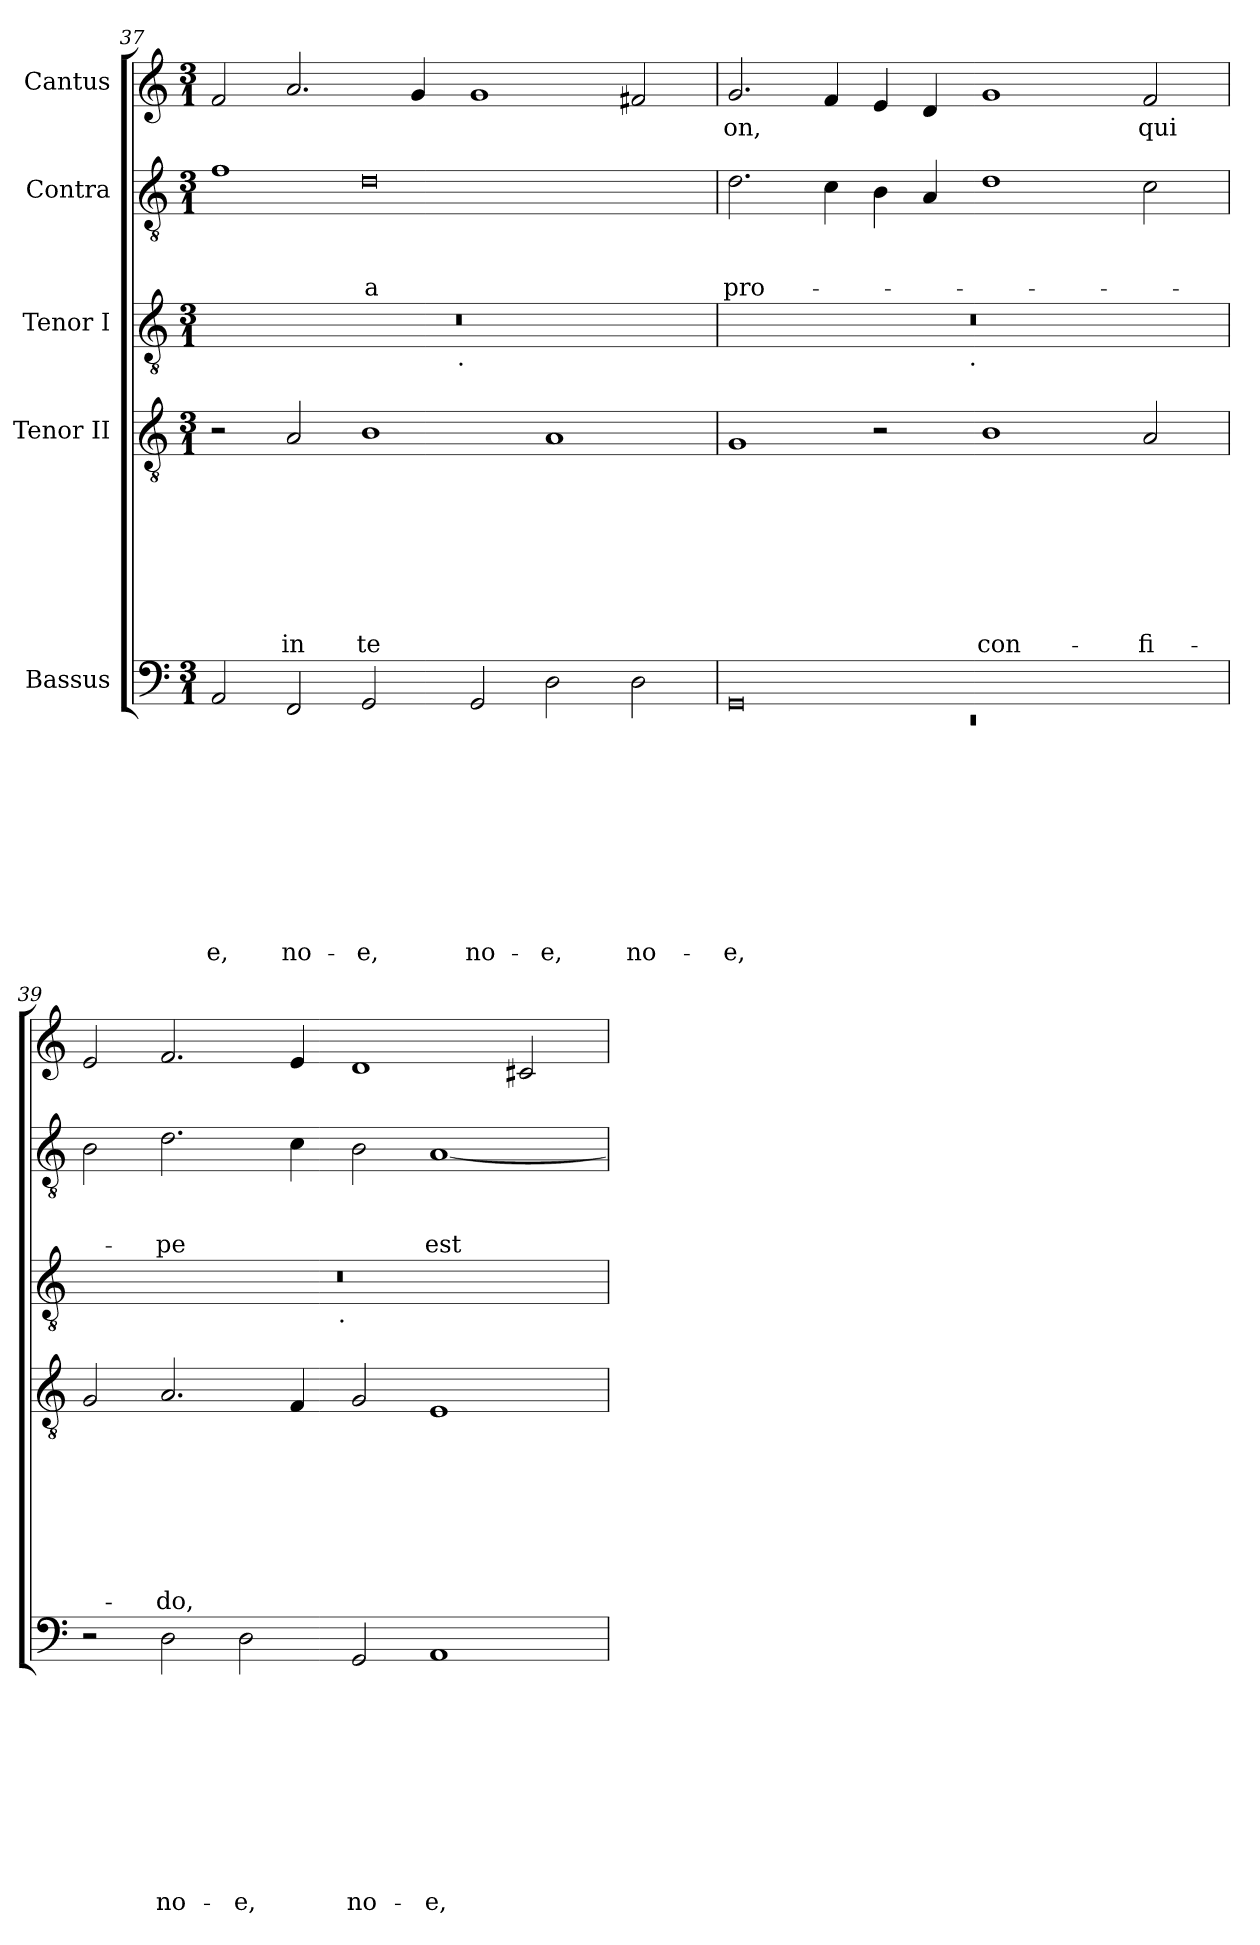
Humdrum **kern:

**kern	**text	**text	**text	**text	**text	**text	**text	**text	**text	**text	**kern	**text	**text	**text	**text	**text	**text	**text	**text	**kern	**kern	**text	**text	**text	**kern	**text
*part5	*part5	*part5	*part5	*part5	*part5	*part5	*part5	*part5	*part5	*part5	*part4	*part4	*part4	*part4	*part4	*part4	*part4	*part4	*part4	*part3	*part2	*part2	*part2	*part2	*part1	*part1
*staff5	*staff5	*staff5	*staff5	*staff5	*staff5	*staff5	*staff5	*staff5	*staff5	*staff5	*staff4	*staff4	*staff4	*staff4	*staff4	*staff4	*staff4	*staff4	*staff4	*staff3	*staff2	*staff2	*staff2	*staff2	*staff1	*staff1
*I"Bassus	*	*	*	*	*	*	*	*	*	*	*I"Tenor II	*	*	*	*	*	*	*	*	*I"Tenor I	*I"Contra	*	*	*	*I"Cantus	*
*clefF4	*	*	*	*	*	*	*	*	*	*	*clefGv2	*	*	*	*	*	*	*	*	*clefGv2	*clefGv2	*	*	*	*clefG2	*
*k[]	*	*	*	*	*	*	*	*	*	*	*k[]	*	*	*	*	*	*	*	*	*k[]	*k[]	*	*	*	*k[]	*
*C:	*	*	*	*	*	*	*	*	*	*	*C:	*	*	*	*	*	*	*	*	*C:	*C:	*	*	*	*C:	*
*M3/1	*	*	*	*	*	*	*	*	*	*	*M3/1	*	*	*	*	*	*	*	*	*M3/1	*M3/1	*	*	*	*M3/1	*
=37	=37	=37	=37	=37	=37	=37	=37	=37	=37	=37	=37	=37	=37	=37	=37	=37	=37	=37	=37	=37	=37	=37	=37	=37	=37	=37
!	!	!	!	!	!	!	!	!	!	!LO:LY:b	!	!	!	!	!	!	!	!	!	!	!	!	!	!	!	!
*	*	*	*	*	*	*	*	*	*	*	*	*	*	*	*	*	*	*	*	*^	*	*	*	*	*	*
2AA/	.	.	.	.	.	.	.	.	.	-e,	2r	.	.	.	.	.	.	.	.	0.r	1ryy	1f	.	.	.	2f/	.
!	!	!	!	!	!	!	!	!	!	!LO:LY:b	!	!	!	!	!	!	!	!	!LO:LY:b	!	!	!	!	!	!	!	!
2FF/	.	.	.	.	.	.	.	.	.	no-	2A/	.	.	.	.	.	.	.	in	.	.	.	.	.	.	2.a/	.
!	!	!	!	!	!	!	!	!	!	!LO:LY:b	!	!	!	!	!	!	!	!	!LO:LY:b	!	!	!	!	!	!LO:LY:b	!	!
2GG/	.	.	.	.	.	.	.	.	.	-e,	1B	.	.	.	.	.	.	.	te	.	4...ryy	0d	.	.	-a	.	.
.	.	.	.	.	.	.	.	.	.	.	.	.	.	.	.	.	.	.	.	.	.	.	.	.	.	4g/	.
!	!	!	!	!	!	!	!	!	!	!	!	!	!	!	!	!	!	!	!	!	!LO:TX:b:t=.	!	!	!	!	!	!
.	.	.	.	.	.	.	.	.	.	.	.	.	.	.	.	.	.	.	.	.	1ryy	.	.	.	.	.	.
!	!	!	!	!	!	!	!	!	!	!LO:LY:b	!	!	!	!	!	!	!	!	!	!	!	!	!	!	!	!	!
2GG/	.	.	.	.	.	.	.	.	.	no-	.	.	.	.	.	.	.	.	.	.	.	.	.	.	.	1g	.
!	!	!	!	!	!	!	!	!	!	!LO:LY:b	!	!	!	!	!	!	!	!	!	!	!	!	!	!	!	!	!
2D\	.	.	.	.	.	.	.	.	.	-e,	1A	.	.	.	.	.	.	.	.	.	.	.	.	.	.	.	.
.	.	.	.	.	.	.	.	.	.	.	.	.	.	.	.	.	.	.	.	.	2ryy	.	.	.	.	.	.
!	!	!	!	!	!	!	!	!	!	!LO:LY:b	!	!	!	!	!	!	!	!	!	!	!	!	!	!	!	!	!
2D\	.	.	.	.	.	.	.	.	.	no-	.	.	.	.	.	.	.	.	.	.	.	.	.	.	.	2f#/	.
.	.	.	.	.	.	.	.	.	.	.	.	.	.	.	.	.	.	.	.	.	32ryy	.	.	.	.	.	.
=38	=38	=38	=38	=38	=38	=38	=38	=38	=38	=38	=38	=38	=38	=38	=38	=38	=38	=38	=38	=38	=38	=38	=38	=38	=38	=38	=38
*^	*	*	*	*	*	*	*	*	*	*	*	*	*	*	*	*	*	*	*	*	*	*	*	*	*	*	*
!	!LO:N:vis=1	!	!	!	!	!	!	!	!	!	!LO:LY:b	!	!	!	!	!	!	!	!	!	!	!	!	!	!	!LO:LY:b	!	!LO:LY:b
0GG	0.rEE	.	.	.	.	.	.	.	.	.	-e,	1G	.	.	.	.	.	.	.	.	0.r	1ryy	2.d\	.	.	pro-	2.g/	on,
.	.	.	.	.	.	.	.	.	.	.	.	.	.	.	.	.	.	.	.	.	.	.	4c\	.	.	.	4f/	.
.	.	.	.	.	.	.	.	.	.	.	.	2r	.	.	.	.	.	.	.	.	.	4...ryy	4B\	.	.	.	4e/	.
.	.	.	.	.	.	.	.	.	.	.	.	.	.	.	.	.	.	.	.	.	.	.	4A/	.	.	.	4d/	.
!	!	!	!	!	!	!	!	!	!	!	!	!	!	!	!	!	!	!	!	!	!	!LO:TX:b:t=.	!	!	!	!	!	!
.	.	.	.	.	.	.	.	.	.	.	.	.	.	.	.	.	.	.	.	.	.	1ryy	.	.	.	.	.	.
!	!	!	!	!	!	!	!	!	!	!	!	!	!	!	!	!	!	!	!	!LO:LY:b	!	!	!	!	!	!	!	!
.	.	.	.	.	.	.	.	.	.	.	.	1B	.	.	.	.	.	.	.	con-	.	.	1d	.	.	.	1g	.
1ryy	.	.	.	.	.	.	.	.	.	.	.	.	.	.	.	.	.	.	.	.	.	.	.	.	.	.	.	.
.	.	.	.	.	.	.	.	.	.	.	.	.	.	.	.	.	.	.	.	.	.	2ryy	.	.	.	.	.	.
!	!	!	!	!	!	!	!	!	!	!	!	!	!	!	!	!	!	!	!	!LO:LY:b	!	!	!	!	!	!	!	!LO:LY:b
.	.	.	.	.	.	.	.	.	.	.	.	2A/	.	.	.	.	.	.	.	-fi-	.	.	2c\	.	.	.	2f/	qui
.	.	.	.	.	.	.	.	.	.	.	.	.	.	.	.	.	.	.	.	.	.	32ryy	.	.	.	.	.	.
*v	*v	*	*	*	*	*	*	*	*	*	*	*	*	*	*	*	*	*	*	*	*	*	*	*	*	*	*	*
=39	=39	=39	=39	=39	=39	=39	=39	=39	=39	=39	=39	=39	=39	=39	=39	=39	=39	=39	=39	=39	=39	=39	=39	=39	=39	=39	=39
2r	.	.	.	.	.	.	.	.	.	.	2G/	.	.	.	.	.	.	.	.	0.r	1ryy	2B\	.	.	.	2e/	.
!	!	!	!	!	!	!	!	!	!	!LO:LY:b	!	!	!	!	!	!	!	!	!LO:LY:b	!	!	!	!	!	!LO:LY:b	!	!
2D\	.	.	.	.	.	.	.	.	.	no-	2.A/	.	.	.	.	.	.	.	-do,	.	.	2.d\	.	.	-pe	2.f/	.
!	!	!	!	!	!	!	!	!	!	!LO:LY:b	!	!	!	!	!	!	!	!	!	!	!	!	!	!	!	!	!
2D\	.	.	.	.	.	.	.	.	.	-e,	.	.	.	.	.	.	.	.	.	.	4...ryy	.	.	.	.	.	.
.	.	.	.	.	.	.	.	.	.	.	4F/	.	.	.	.	.	.	.	.	.	.	4c\	.	.	.	4e/	.
!	!	!	!	!	!	!	!	!	!	!	!	!	!	!	!	!	!	!	!	!	!LO:TX:b:t=.	!	!	!	!	!	!
.	.	.	.	.	.	.	.	.	.	.	.	.	.	.	.	.	.	.	.	.	1ryy	.	.	.	.	.	.
!	!	!	!	!	!	!	!	!	!	!LO:LY:b	!	!	!	!	!	!	!	!	!	!	!	!	!	!	!	!	!
2GG/	.	.	.	.	.	.	.	.	.	no-	2G/	.	.	.	.	.	.	.	.	.	.	2B\	.	.	.	1d	.
!	!	!	!	!	!	!	!	!	!	!LO:LY:b	!	!	!	!	!	!	!	!	!	!	!	!	!	!	!LO:LY:b	!	!
1AA	.	.	.	.	.	.	.	.	.	-e,	1E	.	.	.	.	.	.	.	.	.	.	[<1A	.	.	est	.	.
.	.	.	.	.	.	.	.	.	.	.	.	.	.	.	.	.	.	.	.	.	2ryy	.	.	.	.	.	.
.	.	.	.	.	.	.	.	.	.	.	.	.	.	.	.	.	.	.	.	.	.	.	.	.	.	2c#/	.
.	.	.	.	.	.	.	.	.	.	.	.	.	.	.	.	.	.	.	.	.	32ryy	.	.	.	.	.	.
*	*	*	*	*	*	*	*	*	*	*	*	*	*	*	*	*	*	*	*	*v	*v	*	*	*	*	*	*
=	=	=	=	=	=	=	=	=	=	=	=	=	=	=	=	=	=	=	=	=	=	=	=	=	=	=
*-	*-	*-	*-	*-	*-	*-	*-	*-	*-	*-	*-	*-	*-	*-	*-	*-	*-	*-	*-	*-	*-	*-	*-	*-	*-	*-
